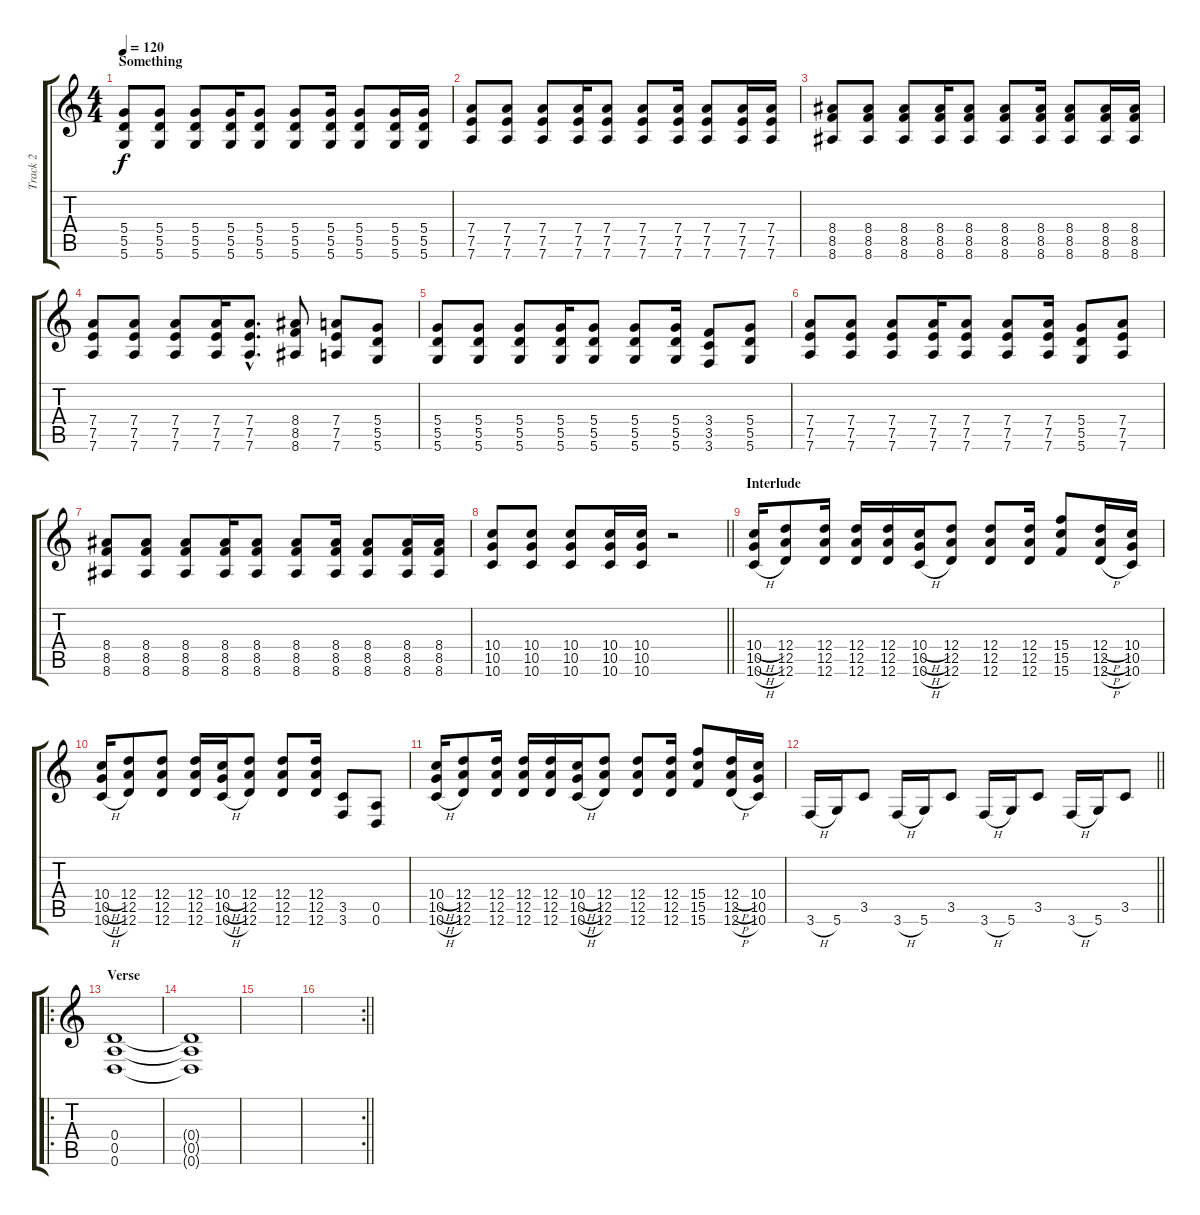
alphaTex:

\track ("Track 2" "Track 2") {instrument distortionguitar}
\staff {score tabs}
\tuning (E4 B3 G3 D3 A2 D2) {hide}
\ts (4 4)
\section ("" "Something")
\tempo 120
\clef g2
\ks c
(5.4 5.5 5.6).8{dy f} (5.4 5.5 5.6).8 (5.4 5.5 5.6).8 (5.4 5.5 5.6).16 (5.4 5.5 5.6).8 (5.4 5.5 5.6).8 (5.4 5.5 5.6).16 (5.4 5.5 5.6).8 (5.4 5.5 5.6).16 (5.4 5.5 5.6).16 |
(7.4 7.5 7.6).8 (7.4 7.5 7.6).8 (7.4 7.5 7.6).8 (7.4 7.5 7.6).16 (7.4 7.5 7.6).8 (7.4 7.5 7.6).8 (7.4 7.5 7.6).16 (7.4 7.5 7.6).8 (7.4 7.5 7.6).16 (7.4 7.5 7.6).16 |
(8.4 8.5 8.6).8 (8.4 8.5 8.6).8 (8.4 8.5 8.6).8 (8.4 8.5 8.6).16 (8.4 8.5 8.6).8 (8.4 8.5 8.6).8 (8.4 8.5 8.6).16 (8.4 8.5 8.6).8 (8.4 8.5 8.6).16 (8.4 8.5 8.6).16 |
(7.4 7.5 7.6).8 (7.4 7.5 7.6).8 (7.4 7.5 7.6).8 (7.4 7.5 7.6).16 (7.4{hac} 7.5{hac} 7.6{hac}).8{d} (8.4 8.5 8.6).8 (7.4 7.5 7.6).8 (5.4 5.5 5.6).8 |
(5.4 5.5 5.6).8 (5.4 5.5 5.6).8 (5.4 5.5 5.6).8 (5.4 5.5 5.6).16 (5.4 5.5 5.6).8 (5.4 5.5 5.6).8 (5.4 5.5 5.6).16 (3.4 3.5 3.6).8 (5.4 5.5 5.6).8 |
(7.4 7.5 7.6).8 (7.4 7.5 7.6).8 (7.4 7.5 7.6).8 (7.4 7.5 7.6).16 (7.4 7.5 7.6).8 (7.4 7.5 7.6).8 (7.4 7.5 7.6).16 (5.4 5.5 5.6).8 (7.4 7.5 7.6).8 |
(8.4 8.5 8.6).8 (8.4 8.5 8.6).8 (8.4 8.5 8.6).8 (8.4 8.5 8.6).16 (8.4 8.5 8.6).8 (8.4 8.5 8.6).8 (8.4 8.5 8.6).16 (8.4 8.5 8.6).8 (8.4 8.5 8.6).16 (8.4 8.5 8.6).16 |
\barLineRight lightlight
(10.4 10.5 10.6).8 (10.4 10.5 10.6).8 (10.4 10.5 10.6).8 (10.4 10.5 10.6).16 (10.4 10.5 10.6).16 r.2 |
\section ("" "Interlude")
(10.4{h} 10.5{h} 10.6{h}).16 (12.4 12.5 12.6).8 (12.4 12.5 12.6).16 (12.4 12.5 12.6).16 (12.4 12.5 12.6).16 (10.4{h} 10.5{h} 10.6{h}).16 (12.4 12.5 12.6).8 (12.4 12.5 12.6).8 (12.4 12.5 12.6).16 (15.4 15.5 15.6).8 (12.4{h} 12.5{h} 12.6{h}).16 (10.4 10.5 10.6).16 |
(10.4{h} 10.5{h} 10.6{h}).16 (12.4 12.5 12.6).8 (12.4 12.5 12.6).8 (12.4 12.5 12.6).16 (10.4{h} 10.5{h} 10.6{h}).16 (12.4 12.5 12.6).8 (12.4 12.5 12.6).8 (12.4 12.5 12.6).16 (3.5 3.6).8 (0.5 0.6).8 |
(10.4{h} 10.5{h} 10.6{h}).16 (12.4 12.5 12.6).8 (12.4 12.5 12.6).16 (12.4 12.5 12.6).16 (12.4 12.5 12.6).16 (10.4{h} 10.5{h} 10.6{h}).16 (12.4 12.5 12.6).8 (12.4 12.5 12.6).8 (12.4 12.5 12.6).16 (15.4 15.5 15.6).8 (12.4{h} 12.5{h} 12.6{h}).16 (10.4 10.5 10.6).16 |
\barLineRight lightlight
3.6{h}.16 5.6.16 3.5.8 3.6{h}.16 5.6.16 3.5.8 3.6{h}.16 5.6.16 3.5.8 3.6{h}.16 5.6.16 3.5.8 |
\ro
\section ("" "Verse")
(0.4 0.5 0.6).1{volume 0} |
(0.4{t} 0.5{t} 0.6{t}).1 |
|
\rc 2
\barLineRight lightlight
